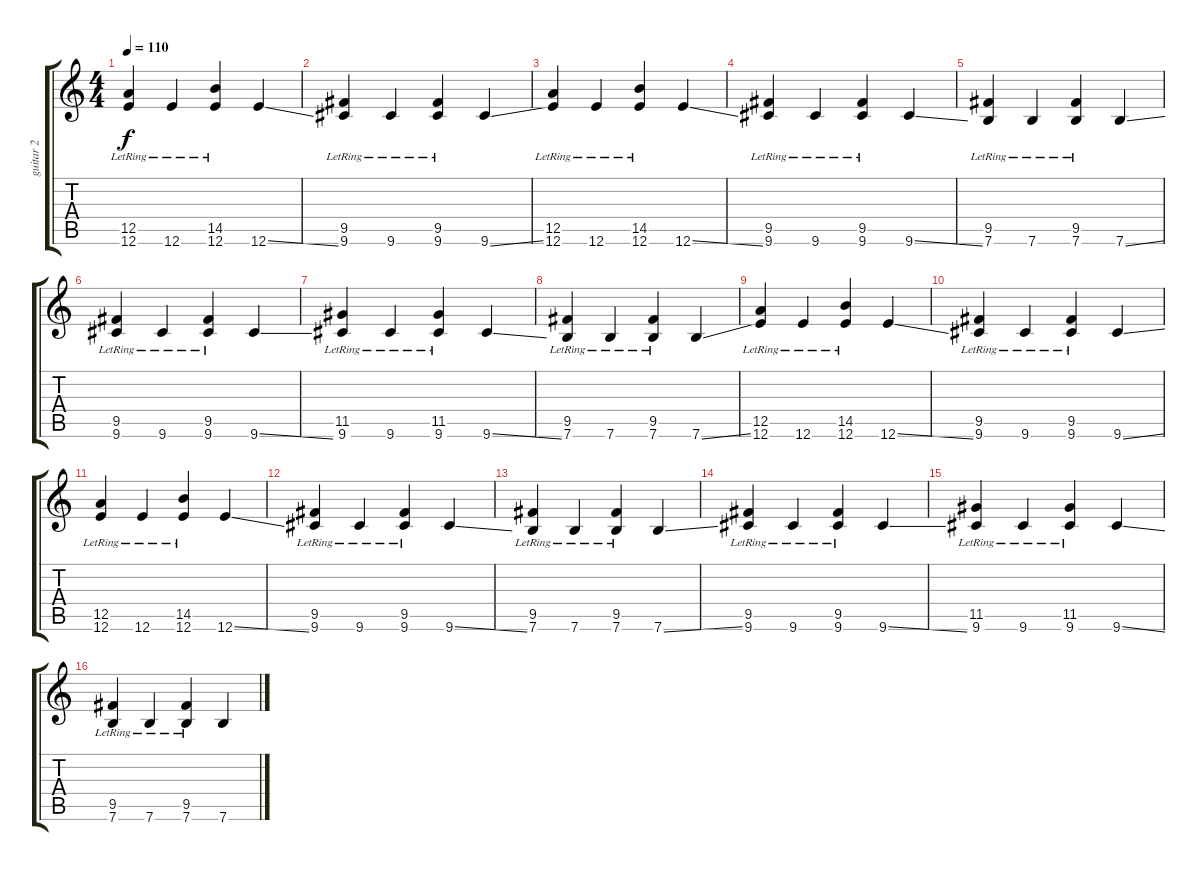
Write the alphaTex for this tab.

\track ("guitar 2" "guitar 2") {instrument electricguitarmuted}
\staff {score tabs}
\tuning (E4 B3 G3 D3 A2 E2) {hide}
\ts (4 4)
\tempo 110
\clef g2
\ks c
(12.5{lr} 12.6{lr}).4{dy f} 12.6{lr}.4 (14.5{lr} 12.6{lr}).4 12.6{ss}.4 |
(9.5{lr} 9.6{lr}).4 9.6{lr}.4 (9.5{lr} 9.6{lr}).4 9.6{ss}.4 |
(12.5{lr} 12.6{lr}).4 12.6{lr}.4 (14.5{lr} 12.6{lr}).4 12.6{ss}.4 |
(9.5{lr} 9.6{lr}).4 9.6{lr}.4 (9.5{lr} 9.6{lr}).4 9.6{ss}.4 |
(9.5{lr} 7.6{lr}).4 7.6{lr}.4 (9.5{lr} 7.6{lr}).4 7.6{ss}.4 |
(9.5{lr} 9.6{lr}).4 9.6{lr}.4 (9.5{lr} 9.6{lr}).4 9.6{ss}.4 |
(11.5{lr} 9.6{lr}).4 9.6{lr}.4 (11.5{lr} 9.6{lr}).4 9.6{ss}.4 |
(9.5{lr} 7.6{lr}).4 7.6{lr}.4 (9.5{lr} 7.6{lr}).4 7.6{ss}.4 |
(12.5{lr} 12.6{lr}).4 12.6{lr}.4 (14.5{lr} 12.6{lr}).4 12.6{ss}.4 |
(9.5{lr} 9.6{lr}).4 9.6{lr}.4 (9.5{lr} 9.6{lr}).4 9.6{ss}.4 |
(12.5{lr} 12.6{lr}).4 12.6{lr}.4 (14.5{lr} 12.6{lr}).4 12.6{ss}.4 |
(9.5{lr} 9.6{lr}).4 9.6{lr}.4 (9.5{lr} 9.6{lr}).4 9.6{ss}.4 |
(9.5{lr} 7.6{lr}).4 7.6{lr}.4 (9.5{lr} 7.6{lr}).4 7.6{ss}.4 |
(9.5{lr} 9.6{lr}).4 9.6{lr}.4 (9.5{lr} 9.6{lr}).4 9.6{ss}.4 |
(11.5{lr} 9.6{lr}).4 9.6{lr}.4 (11.5{lr} 9.6{lr}).4 9.6{ss}.4 |
(9.5{lr} 7.6{lr}).4 7.6{lr}.4 (9.5{lr} 7.6{lr}).4 7.6{ss}.4
